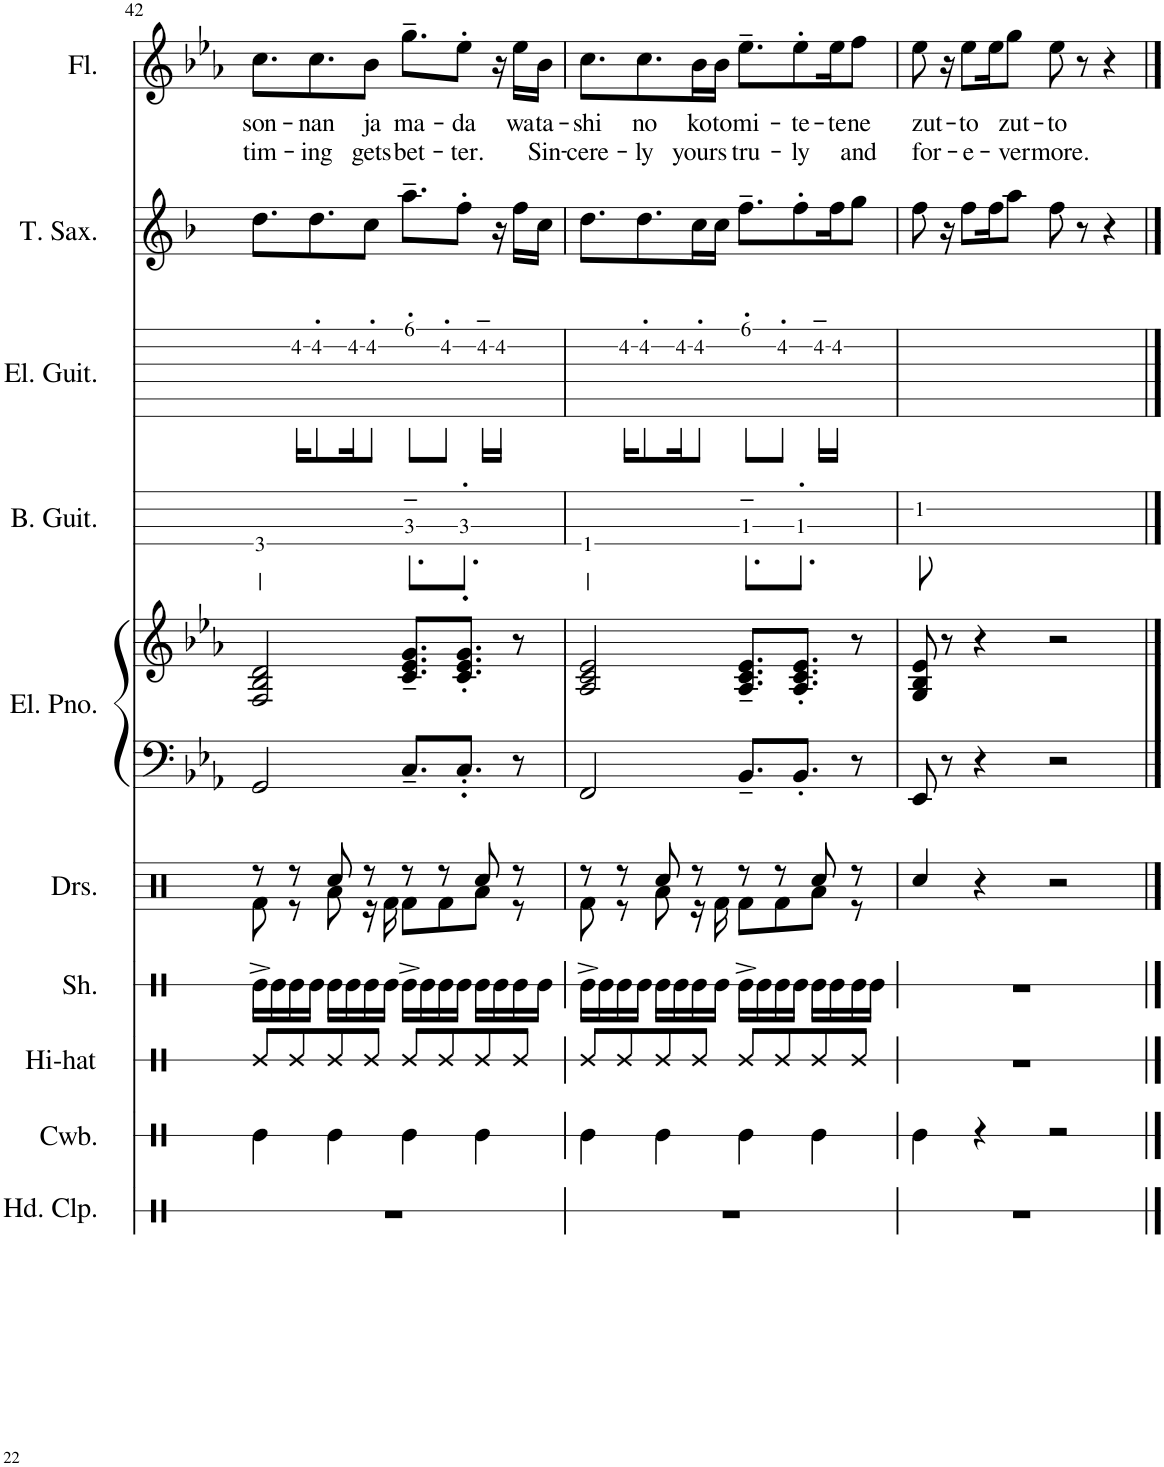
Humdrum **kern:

**kern	**kern	**kern	**kern	**kern	**kern	**kern	**kern	**kern	**kern	**kern	**text	**text
*part10	*part9	*part8	*part7	*part6	*part5	*part5	*part4	*part3	*part2	*part1	*part1	*part1
*staff11	*staff10	*staff9	*staff8	*staff7	*staff6	*staff5	*staff4	*staff3	*staff2	*staff1	*staff1	*staff1
*I"Hand Clap	*I"Cowbell	*I"Hi-hat	*I"Shaker	*I"Drumset	*I"Electric Piano	*	*I"Bass Guitar	*I"Electric Guitar (Muted)	*I"Tenor Saxophone	*I"Flute	*	*
*I'Hd. Clp.	*I'Cwb.	*I'Hi-hat	*I'Sh.	*I'Drs.	*I'El. Pno.	*	*I'B. Guit.	*I'El. Guit.	*I'T. Sax.	*I'Fl.	*	*
!!LO:PB:g=z
*clefX	*clefX	*clefX	*clefX	*clefX	*clefF4	*clefG2	*	*	*clefG2	*clefG2	*	*
*	*	*	*	*	*	*	*	*	*Trd8c14	*	*	*
*k[]	*k[]	*k[]	*k[]	*k[]	*k[b-e-a-]	*k[b-e-a-]	*k[b-e-a-]	*k[b-e-a-]	*k[b-]	*k[b-e-a-]	*	*
*M4/4	*M4/4	*M4/4	*M4/4	*M4/4	*M4/4	*M4/4	*M4/4	*M4/4	*M4/4	*M4/4	*	*
*met(c)	*met(c)	*met(c)	*met(c)	*met(c)	*met(c)	*met(c)	*met(c)	*met(c)	*met(c)	*met(c)	*	*
=42	=42	=42	=42	=42	=42	=42	=42	=42	=42	=42	=42	=42
*	*	*	*	*^	*	*	*	*	*	*	*	*
!	!	!	!	!	!	!	!	!	!	!	!	!LO:LY:b	!LO:LY:b
1r	4Re\	8Re/L	16Re^\LL	8r	8Rf\	2GG/	2F/ 2B-/ 2d/	2GGG\	8r	8.dd\L	8.cc\L	son-	tim-
.	.	.	16Re\	.	.	.	.	.	.	.	.	.	.
.	.	8Re/	16Re\	8r	8r	.	.	.	16e-\KL	.	.	.	.
!	!	!	!	!	!	!	!	!	!	!	!	!LO:LY:b	!LO:LY:b
.	.	.	16Re\JJ	.	.	.	.	.	8e-'\	8.dd\	8.cc\	-nan	-ing
.	4Re\	8Re/	16Re\LL	8Rcc/	8Ra\	.	.	.	.	.	.	.	.
.	.	.	16Re\	.	.	.	.	.	16e-\K	.	.	.	.
!	!	!	!	!	!	!	!	!	!	!	!	!LO:LY:b	!LO:LY:b
.	.	8Re/J	16Re\	8r	16r	.	.	.	8e-'\J	8cc\J	8b-\J	ja	gets
.	.	.	16Re\JJ	.	16Rf\	.	.	.	.	.	.	.	.
!	!	!	!	!	!	!	!	!	!	!	!	!LO:LY:b	!LO:LY:b
.	4Re\	8Re/L	16Re^\LL	8r	8Rf\L	8.C~/L	8.c/~ 8.e-/~ 8.g/~L	8.CC~\L	8b-'\L	8.aa~\L	8.gg~\L	ma-	bet-
.	.	.	16Re\	.	.	.	.	.	.	.	.	.	.
.	.	8Re/	16Re\	8r	8Rf\	.	.	.	8e-'\J	.	.	.	.
!	!	!	!	!	!	!	!	!	!	!	!	!LO:LY:b	!LO:LY:b
.	.	.	16Re\JJ	.	.	8.C'</J	8.c/' 8.e-/' 8.g/'J	8.CC'<\J	.	8ff'\J	8ee-'\J	-da	-ter.
.	4Re\	8Re/	16Re\LL	8Rcc/	8Ra\J	.	.	.	16e-~\LL	.	.	.	.
.	.	.	16Re\	.	.	.	.	.	16e-\JJ	16r	16r	.	.
!	!	!	!	!	!	!	!	!	!	!	!	!LO:LY:b	!
.	.	8Re/J	16Re\	8r	8r	8r	8r	8r	8r	16ff\LL	16ee-\LL	wa-	.
!	!	!	!	!	!	!	!	!	!	!	!	!LO:LY:b	!LO:LY:b
.	.	.	16Re\JJ	.	.	.	.	.	.	16cc\JJ	16b-\JJ	-ta-	Sin-
=43	=43	=43	=43	=43	=43	=43	=43	=43	=43	=43	=43	=43	=43
!	!	!	!	!	!	!	!	!	!	!	!	!LO:LY:b	!LO:LY:b
1r	4Re\	8Re/L	16Re^\LL	8r	8Rf\	2FF/	2A-/ 2c/ 2e-/	2FFF\	8r	8.dd\L	8.cc\L	-shi	-cere-
.	.	.	16Re\	.	.	.	.	.	.	.	.	.	.
.	.	8Re/	16Re\	8r	8r	.	.	.	16e-\KL	.	.	.	.
!	!	!	!	!	!	!	!	!	!	!	!	!LO:LY:b	!LO:LY:b
.	.	.	16Re\JJ	.	.	.	.	.	8e-'\	8.dd\	8.cc\	no	-ly
.	4Re\	8Re/	16Re\LL	8Rcc/	8Ra\	.	.	.	.	.	.	.	.
.	.	.	16Re\	.	.	.	.	.	16e-\K	.	.	.	.
!	!	!	!	!	!	!	!	!	!	!	!	!LO:LY:b	!LO:LY:b
.	.	8Re/J	16Re\	8r	16r	.	.	.	8e-'\J	16cc\L	16b-\L	ko-	yours
!	!	!	!	!	!	!	!	!	!	!	!	!LO:LY:b	!
.	.	.	16Re\JJ	.	16Rf\	.	.	.	.	16cc\JJ	16b-\JJ	-to	.
!	!	!	!	!	!	!	!	!	!	!	!	!LO:LY:b	!LO:LY:b
.	4Re\	8Re/L	16Re^\LL	8r	8Rf\L	8.BB-~/L	8.A-/~ 8.c/~ 8.e-/~L	8.BBB-~\L	8b-'\L	8.ff~\L	8.ee-~\L	mi-	tru-
.	.	.	16Re\	.	.	.	.	.	.	.	.	.	.
.	.	8Re/	16Re\	8r	8Rf\	.	.	.	8e-'\J	.	.	.	.
!	!	!	!	!	!	!	!	!	!	!	!	!LO:LY:b	!LO:LY:b
.	.	.	16Re\JJ	.	.	8.BB-'/J	8.A-/' 8.c/' 8.e-/'J	8.BBB-'\J	.	8ff'\	8ee-'\	-te-	-ly
.	4Re\	8Re/	16Re\LL	8Rcc/	8Ra\J	.	.	.	16e-~\LL	.	.	.	.
!	!	!	!	!	!	!	!	!	!	!	!	!LO:LY:b	!
.	.	.	16Re\	.	.	.	.	.	16e-\JJ	16ff\K	16ee-\K	-te-	.
!	!	!	!	!	!	!	!	!	!	!	!	!LO:LY:b	!LO:LY:b
.	.	8Re/J	16Re\	8r	8r	8r	8r	8r	8r	8gg\J	8ff\J	-ne	and
.	.	.	16Re\JJ	.	.	.	.	.	.	.	.	.	.
*	*	*	*	*v	*v	*	*	*	*	*	*	*	*
=44	=44	=44	=44	=44	=44	=44	=44	=44	=44	=44	=44	=44
!	!	!	!	!	!	!	!	!	!	!	!LO:LY:b	!LO:LY:b
1r	4Re\	1r	1r	4Rcc/	8EE-/	8G/ 8B-/ 8e-/	8EE-\	1r	8ff\	8ee-\	zut-	for-
.	.	.	.	.	8r	8r	8r	.	16r	16r	.	.
!	!	!	!	!	!	!	!	!	!	!	!LO:LY:b	!LO:LY:b
.	.	.	.	.	.	.	.	.	8ff\L	8ee-\L	-to	-e-
.	4r	.	.	4r	4r	4r	4r	.	.	.	.	.
.	.	.	.	.	.	.	.	.	16ff\K	16ee-\K	.	.
!	!	!	!	!	!	!	!	!	!	!	!LO:LY:b	!LO:LY:b
.	.	.	.	.	.	.	.	.	8aa\J	8gg\J	zut-	-ver
!	!	!	!	!	!	!	!	!	!	!	!LO:LY:b	!LO:LY:b
.	2r	.	.	2r	2r	2r	2r	.	8ff\	8ee-\	-to	more.
.	.	.	.	.	.	.	.	.	8r	8r	.	.
.	.	.	.	.	.	.	.	.	4r	4r	.	.
==	==	==	==	==	==	==	==	==	==	==	==	==
*-	*-	*-	*-	*-	*-	*-	*-	*-	*-	*-	*-	*-
